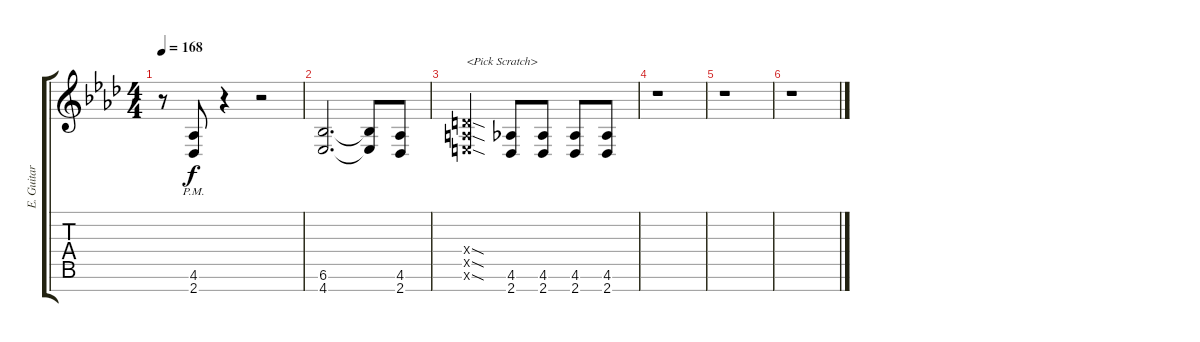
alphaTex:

\track ("E. Guitar II" "E. Guitar ") {instrument electricguitarclean}
\staff {score tabs}
\tuning (E4 B3 G3 D3 A2 E2 B1) {hide}
\ts (4 4)
\tempo 168
\clef g2
\ks ab
r.8{dy f} (4.6{pm} 2.7{pm}).8 r.4 r.2 |
(6.6 4.7).2{d} (6.6{t} 4.7{t}).8 (4.6 2.7).8 |
(0.4{sod x} 0.5{sod x} 0.6{sod x}).2{txt "<Pick Scratch>"} (4.6 2.7).8 (4.6 2.7).8 (4.6 2.7).8 (4.6 2.7).8 |
r.1 |
r.1 |
r.1
